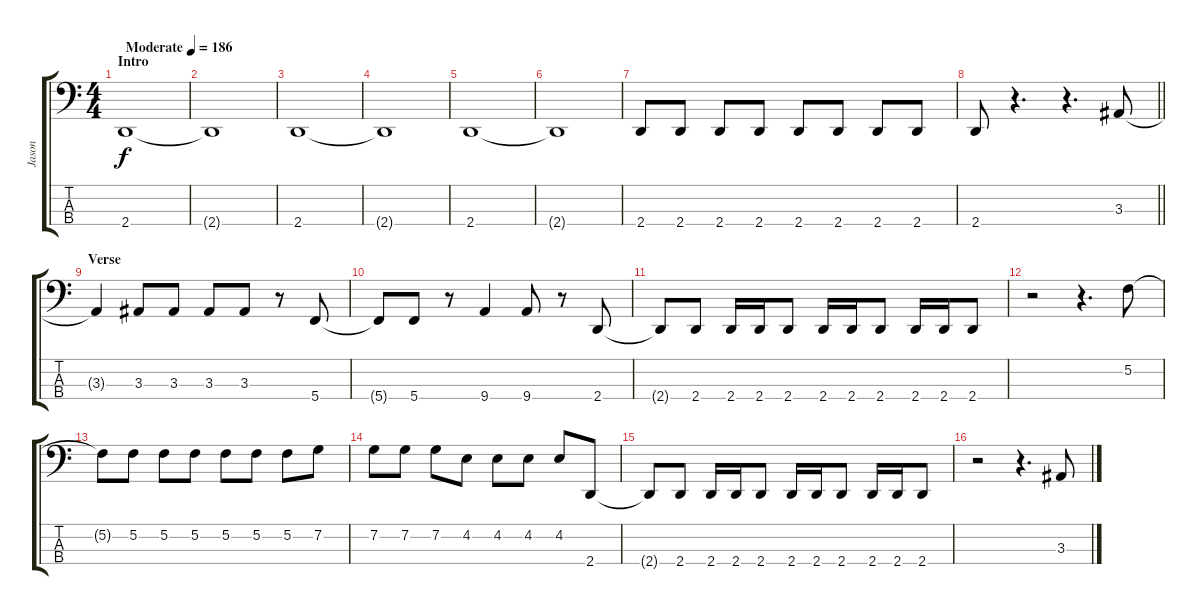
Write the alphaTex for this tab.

\track ("Jason" "Jason") {instrument electricbasspick}
\staff {score tabs}
\tuning (F2 C2 G1 C1) {hide}
\ts (4 4)
\section ("" "Intro")
\tempo (186 "Moderate")
\clef f4
\ks c
2.4.1{dy f instrument electricbasspick} |
2.4{t}.1 |
2.4.1 |
2.4{t}.1 |
2.4.1 |
2.4{t}.1 |
2.4.8 2.4.8 2.4.8 2.4.8 2.4.8 2.4.8 2.4.8 2.4.8 |
\barLineRight lightlight
2.4.8 r.4{d} r.4{d} 3.3.8 |
\section ("" "Verse")
3.3{t}.4 3.3.8 3.3.8 3.3.8 3.3.8 r.8 5.4.8 |
5.4{t}.8 5.4.8 r.8 9.4.4 9.4.8 r.8 2.4.8 |
2.4{t}.8 2.4.8 2.4.16 2.4.16 2.4.8 2.4.16 2.4.16 2.4.8 2.4.16 2.4.16 2.4.8 |
r.2 r.4{d} 5.2.8 |
5.2{t}.8 5.2.8 5.2.8 5.2.8 5.2.8 5.2.8 5.2.8 7.2.8 |
7.2.8 7.2.8 7.2.8 4.2.8 4.2.8 4.2.8 4.2.8 2.4.8 |
2.4{t}.8 2.4.8 2.4.16 2.4.16 2.4.8 2.4.16 2.4.16 2.4.8 2.4.16 2.4.16 2.4.8 |
r.2 r.4{d} 3.3.8
